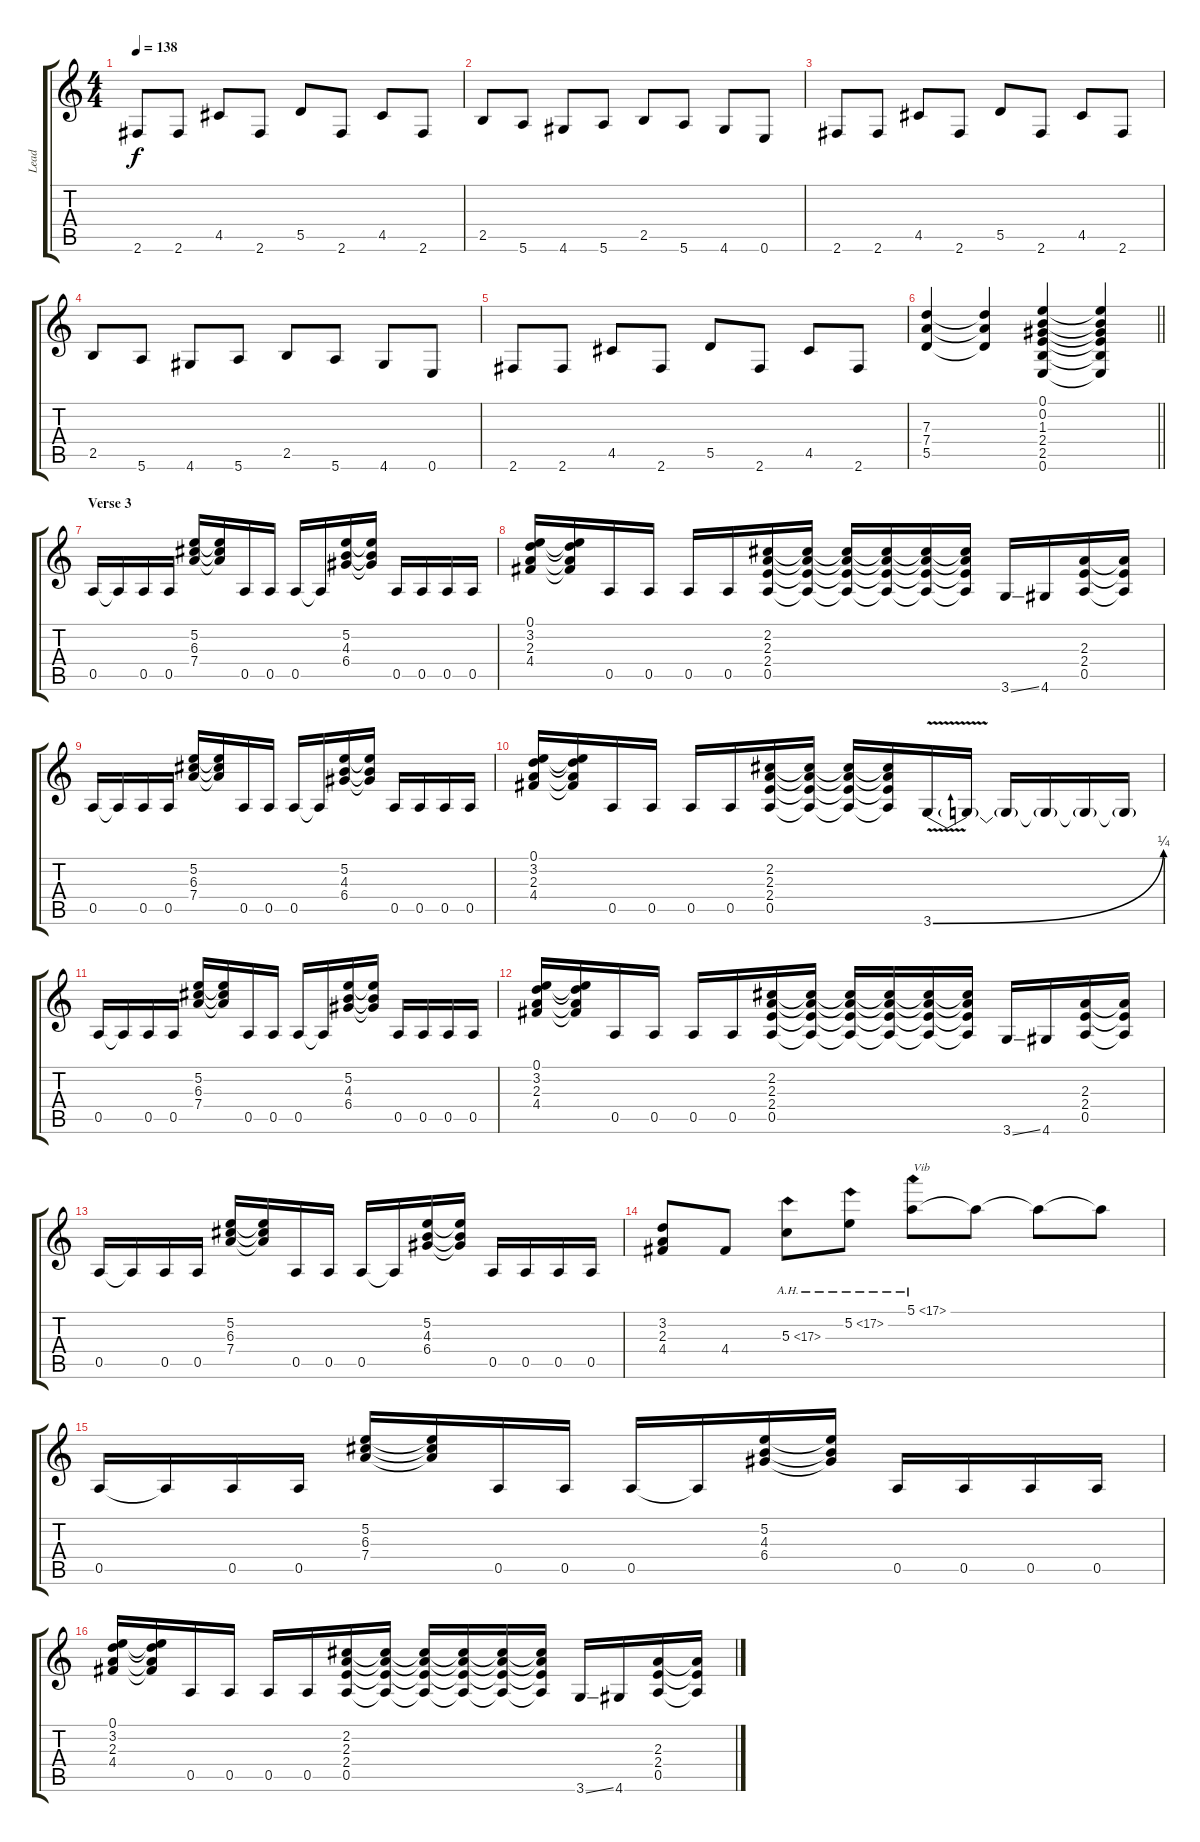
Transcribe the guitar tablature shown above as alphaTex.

\track ("Lead" "Lead") {instrument distortionguitar}
\staff {score tabs}
\tuning (E4 B3 G3 D3 A2 E2) {hide}
\ts (4 4)
\tempo 138
\clef g2
\ks c
2.6.8{dy f} 2.6.8 4.5.8 2.6.8 5.5.8 2.6.8 4.5.8 2.6.8 |
2.5.8 5.6.8 4.6.8 5.6.8 2.5.8 5.6.8 4.6.8 0.6.8 |
2.6.8 2.6.8 4.5.8 2.6.8 5.5.8 2.6.8 4.5.8 2.6.8 |
2.5.8 5.6.8 4.6.8 5.6.8 2.5.8 5.6.8 4.6.8 0.6.8 |
2.6.8 2.6.8 4.5.8 2.6.8 5.5.8 2.6.8 4.5.8 2.6.8 |
\barLineRight lightlight
(7.3 7.4 5.5).4 (7.3{t} 7.4{t} 5.5{t}).4 (0.1 0.2 1.3 2.4 2.5 0.6).4 (0.1{t} 0.2{t} 1.3{t} 2.4{t} 2.5{t} 0.6{t}).4 |
\section ("" "Verse 3")
0.5.16 0.5{t}.16 0.5.16 0.5.16 (5.2 6.3 7.4).16 (5.2{t} 6.3{t} 7.4{t}).16 0.5.16 0.5.16 0.5.16 0.5{t}.16 (5.2 4.3 6.4).16 (5.2{t} 4.3{t} 6.4{t}).16 0.5.16 0.5.16 0.5.16 0.5.16 |
(0.1 3.2 2.3 4.4).16 (0.1{t} 3.2{t} 2.3{t} 4.4{t}).16 0.5.16 0.5.16 0.5.16 0.5.16 (2.2 2.3 2.4 0.5).16 (2.2{t} 2.3{t} 2.4{t} 0.5{t}).16 (2.2{t} 2.3{t} 2.4{t} 0.5{t}).16 (2.2{t} 2.3{t} 2.4{t} 0.5{t}).16 (2.2{t} 2.3{t} 2.4{t} 0.5{t}).16 (2.2{t} 2.3{t} 2.4{t} 0.5{t}).16 3.6{ss}.16 4.6.16 (2.3 2.4 0.5).16 (2.3{t} 2.4{t} 0.5{t}).16 |
0.5.16 0.5{t}.16 0.5.16 0.5.16 (5.2 6.3 7.4).16 (5.2{t} 6.3{t} 7.4{t}).16 0.5.16 0.5.16 0.5.16 0.5{t}.16 (5.2 4.3 6.4).16 (5.2{t} 4.3{t} 6.4{t}).16 0.5.16 0.5.16 0.5.16 0.5.16 |
(0.1 3.2 2.3 4.4).16 (0.1{t} 3.2{t} 2.3{t} 4.4{t}).16 0.5.16 0.5.16 0.5.16 0.5.16 (2.2 2.3 2.4 0.5).16 (2.2{t} 2.3{t} 2.4{t} 0.5{t}).16 (2.2{t} 2.3{t} 2.4{t} 0.5{t}).16 (2.2{t} 2.3{t} 2.4{t} 0.5{t}).16 3.6{be (bend 0 0 60 1) v}.16 3.6{t}.16 3.6{t}.16 3.6{t}.16 3.6{t}.16 3.6{t}.16 |
0.5.16 0.5{t}.16 0.5.16 0.5.16 (5.2 6.3 7.4).16 (5.2{t} 6.3{t} 7.4{t}).16 0.5.16 0.5.16 0.5.16 0.5{t}.16 (5.2 4.3 6.4).16 (5.2{t} 4.3{t} 6.4{t}).16 0.5.16 0.5.16 0.5.16 0.5.16 |
(0.1 3.2 2.3 4.4).16 (0.1{t} 3.2{t} 2.3{t} 4.4{t}).16 0.5.16 0.5.16 0.5.16 0.5.16 (2.2 2.3 2.4 0.5).16 (2.2{t} 2.3{t} 2.4{t} 0.5{t}).16 (2.2{t} 2.3{t} 2.4{t} 0.5{t}).16 (2.2{t} 2.3{t} 2.4{t} 0.5{t}).16 (2.2{t} 2.3{t} 2.4{t} 0.5{t}).16 (2.2{t} 2.3{t} 2.4{t} 0.5{t}).16 3.6{ss}.16 4.6.16 (2.3 2.4 0.5).16 (2.3{t} 2.4{t} 0.5{t}).16 |
0.5.16 0.5{t}.16 0.5.16 0.5.16 (5.2 6.3 7.4).16 (5.2{t} 6.3{t} 7.4{t}).16 0.5.16 0.5.16 0.5.16 0.5{t}.16 (5.2 4.3 6.4).16 (5.2{t} 4.3{t} 6.4{t}).16 0.5.16 0.5.16 0.5.16 0.5.16 |
(3.2 2.3 4.4).8 4.4.8 5.3{ah 12}.8 5.2{ah 12}.8 5.1{ah 12}.8{txt "Vib"} 5.1{t}.8 5.1{t}.8 5.1{t}.8 |
0.5.16 0.5{t}.16 0.5.16 0.5.16 (5.2 6.3 7.4).16 (5.2{t} 6.3{t} 7.4{t}).16 0.5.16 0.5.16 0.5.16 0.5{t}.16 (5.2 4.3 6.4).16 (5.2{t} 4.3{t} 6.4{t}).16 0.5.16 0.5.16 0.5.16 0.5.16 |
(0.1 3.2 2.3 4.4).16 (0.1{t} 3.2{t} 2.3{t} 4.4{t}).16 0.5.16 0.5.16 0.5.16 0.5.16 (2.2 2.3 2.4 0.5).16 (2.2{t} 2.3{t} 2.4{t} 0.5{t}).16 (2.2{t} 2.3{t} 2.4{t} 0.5{t}).16 (2.2{t} 2.3{t} 2.4{t} 0.5{t}).16 (2.2{t} 2.3{t} 2.4{t} 0.5{t}).16 (2.2{t} 2.3{t} 2.4{t} 0.5{t}).16 3.6{ss}.16 4.6.16 (2.3 2.4 0.5).16 (2.3{t} 2.4{t} 0.5{t}).16
